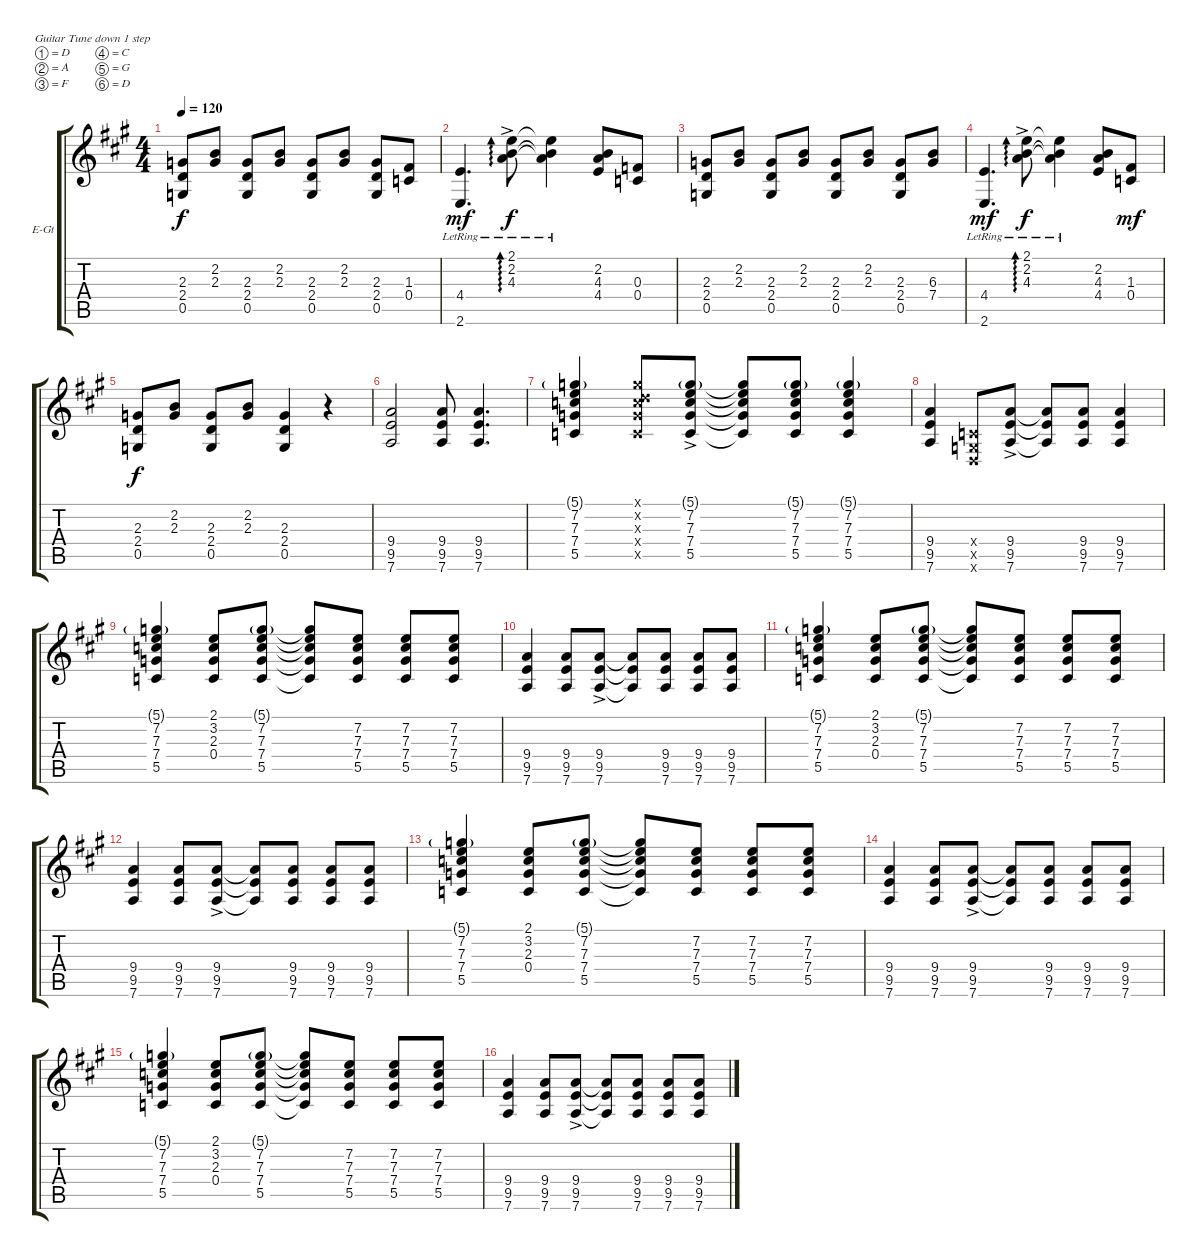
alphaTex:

\defaultSystemsLayout 4
\bracketExtendMode groupsimilarinstruments
\firstSystemTrackNameOrientation horizontal
\otherSystemsTrackNameOrientation horizontal
\track ("Guitar" "E-Gt") {instrument distortionguitar}
\staff {score tabs}
\tuning (D4 A3 F3 C3 G2 D2)
\ts (4 4)
\tempo 120
\clef g2
\scale
1.07062
\ks a
(0.5 2.4 2.3).8{dy f} (2.3 2.2).8 (2.3 2.4 0.5).8 (2.3 2.2).8 (0.5 2.4 2.3).8 (2.3 2.2).8 (2.3 2.4 0.5).8 (0.4 1.3).8 |
\scale
0.929382 (2.6{lr} 4.4{lr}).4{d dy mf} (2.1{lr} 2.2{lr} 4.3{ac lr}).8{ad 0 dy f} (2.1{lr t} 2.2{lr t} 4.3{lr t}).4 (2.2 4.3 4.4).8 (0.4 0.3).8 |
\scale
1.07062 (0.5 2.4 2.3).8 (2.3 2.2).8 (2.3 2.4 0.5).8 (2.3 2.2).8 (0.5 2.4 2.3).8 (2.3 2.2).8 (2.3 2.4 0.5).8 (7.4 6.3).8 |
\scale
0.929382 (2.6{lr} 4.4{lr}).4{d dy mf} (2.1{lr} 2.2{lr} 4.3{ac lr}).8{ad 0 dy f} (2.1{lr t} 2.2{lr t} 4.3{lr t}).4 (2.2 4.3 4.4).8 (0.4 1.3).8{dy mf} |
\scale
1.07062 (0.5 2.4 2.3).8{dy f} (2.3 2.2).8 (0.5 2.4 2.3).8 (2.3 2.2).8 (0.5 2.4 2.3).4 r.4 |
\scale
0.929382 (7.6 9.5 9.4).2 (7.6 9.5 9.4).8 (7.6 9.5 9.4).4{d} |
\scale
1.07062 (5.5 7.4 7.3 7.2 5.1{g}).4 (5.5{x} 7.4{x} 7.3{x} 5.2{x} 5.1{x}).8 (5.5{ac} 7.4 7.3 7.2 5.1{g}).8 (5.5{t} 7.4{t} 7.3{t} 7.2{t} 5.1{t}).8 (5.5 7.4 7.3 7.2 5.1{g}).8 (5.5 7.4 7.3 7.2 5.1{g}).4 |
\scale
0.929382 (7.6 9.5 9.4).4 (0.6{x} 0.5{x} 0.4{x}).8 (7.6 9.5 9.4{ac}).8 (7.6{t} 9.5{t} 9.4{t}).8 (7.6 9.5 9.4).8 (7.6 9.5 9.4).4 |
\scale
1.07062 (5.5 7.4 7.3 7.2 5.1{g}).4 (2.1 3.2 0.4 2.3).8 (5.5 7.4 7.3 7.2 5.1{g}).8 (5.5{t} 7.4{t} 7.3{t} 7.2{t} 5.1{t}).8 (5.5 7.4 7.3 7.2).8 (5.5 7.4 7.3 7.2).8 (5.5 7.4 7.3 7.2).8 |
\scale
0.929382 (7.6 9.5 9.4).4 (7.6 9.5 9.4).8 (7.6 9.5 9.4{ac}).8 (7.6{t} 9.5{t} 9.4{t}).8 (7.6 9.5 9.4).8 (7.6 9.5 9.4).8 (7.6 9.5 9.4).8 |
\scale
1.07062 (5.5 7.4 7.3 7.2 5.1{g}).4 (2.1 3.2 0.4 2.3).8 (5.5 7.4 7.3 7.2 5.1{g}).8 (5.5{t} 7.4{t} 7.3{t} 7.2{t} 5.1{t}).8 (5.5 7.4 7.3 7.2).8 (5.5 7.4 7.3 7.2).8 (5.5 7.4 7.3 7.2).8 |
\scale
0.929382 (7.6 9.5 9.4).4 (7.6 9.5 9.4).8 (7.6 9.5 9.4{ac}).8 (7.6{t} 9.5{t} 9.4{t}).8 (7.6 9.5 9.4).8 (7.6 9.5 9.4).8 (7.6 9.5 9.4).8 |
\scale
1.07062 (5.5 7.4 7.3 7.2 5.1{g}).4 (2.1 3.2 0.4 2.3).8 (5.5 7.4 7.3 7.2 5.1{g}).8 (5.5{t} 7.4{t} 7.3{t} 7.2{t} 5.1{t}).8 (5.5 7.4 7.3 7.2).8 (5.5 7.4 7.3 7.2).8 (5.5 7.4 7.3 7.2).8 |
\scale
0.929382 (7.6 9.5 9.4).4 (7.6 9.5 9.4).8 (7.6 9.5 9.4{ac}).8 (7.6{t} 9.5{t} 9.4{t}).8 (7.6 9.5 9.4).8 (7.6 9.5 9.4).8 (7.6 9.5 9.4).8 |
\scale
1.07062 (5.5 7.4 7.3 7.2 5.1{g}).4 (2.1 3.2 0.4 2.3).8 (5.5 7.4 7.3 7.2 5.1{g}).8 (5.5{t} 7.4{t} 7.3{t} 7.2{t} 5.1{t}).8 (5.5 7.4 7.3 7.2).8 (5.5 7.4 7.3 7.2).8 (5.5 7.4 7.3 7.2).8 |
\scale
0.929382 (7.6 9.5 9.4).4 (7.6 9.5 9.4).8 (7.6 9.5 9.4{ac}).8 (7.6{t} 9.5{t} 9.4{t}).8 (7.6 9.5 9.4).8 (7.6 9.5 9.4).8 (7.6 9.5 9.4).8
